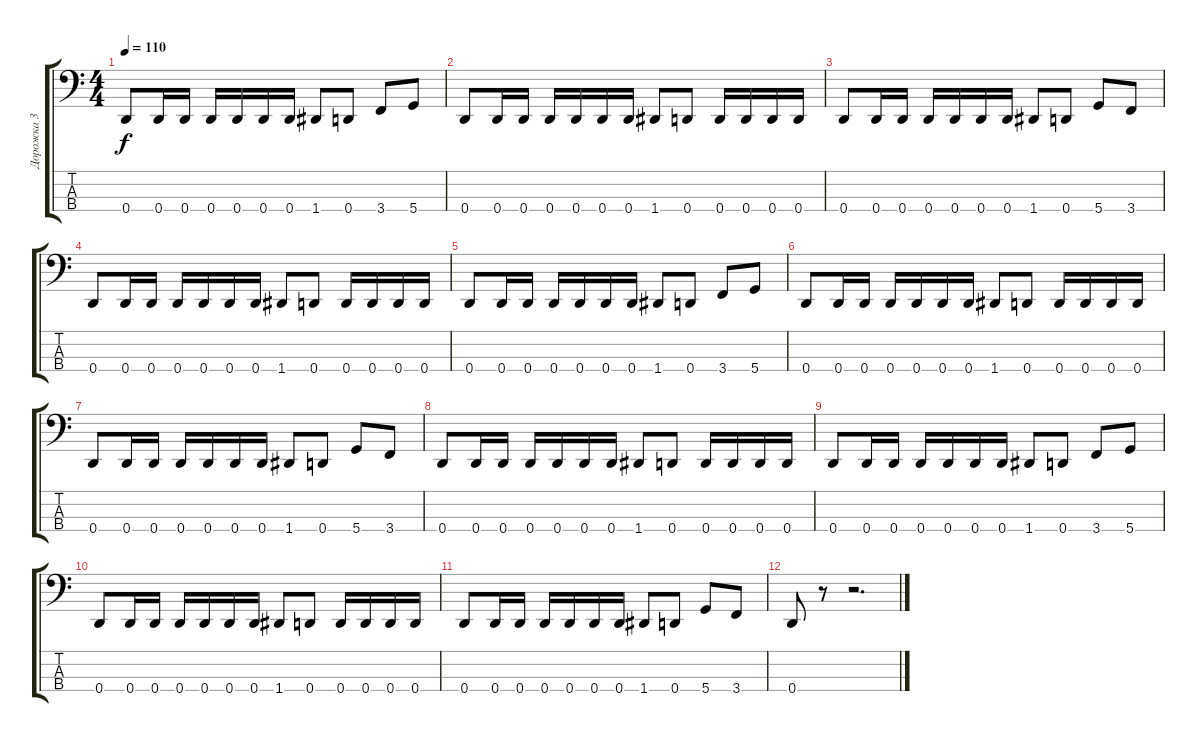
\track ("Дорожка 3" "Дорожка 3") {instrument electricbassfinger}
\staff {score tabs}
\tuning (G2 D2 A1 D1) {hide}
\ts (4 4)
\tempo 110
\clef f4
\ks c
0.4.8{dy f} 0.4.16 0.4.16 0.4.16 0.4.16 0.4.16 0.4.16 1.4.8 0.4.8 3.4.8 5.4.8 |
0.4.8 0.4.16 0.4.16 0.4.16 0.4.16 0.4.16 0.4.16 1.4.8 0.4.8 0.4.16 0.4.16 0.4.16 0.4.16 |
0.4.8 0.4.16 0.4.16 0.4.16 0.4.16 0.4.16 0.4.16 1.4.8 0.4.8 5.4.8 3.4.8 |
0.4.8 0.4.16 0.4.16 0.4.16 0.4.16 0.4.16 0.4.16 1.4.8 0.4.8 0.4.16 0.4.16 0.4.16 0.4.16 |
0.4.8 0.4.16 0.4.16 0.4.16 0.4.16 0.4.16 0.4.16 1.4.8 0.4.8 3.4.8 5.4.8 |
0.4.8 0.4.16 0.4.16 0.4.16 0.4.16 0.4.16 0.4.16 1.4.8 0.4.8 0.4.16 0.4.16 0.4.16 0.4.16 |
0.4.8 0.4.16 0.4.16 0.4.16 0.4.16 0.4.16 0.4.16 1.4.8 0.4.8 5.4.8 3.4.8 |
0.4.8 0.4.16 0.4.16 0.4.16 0.4.16 0.4.16 0.4.16 1.4.8 0.4.8 0.4.16 0.4.16 0.4.16 0.4.16 |
0.4.8 0.4.16 0.4.16 0.4.16 0.4.16 0.4.16 0.4.16 1.4.8 0.4.8 3.4.8 5.4.8 |
0.4.8 0.4.16 0.4.16 0.4.16 0.4.16 0.4.16 0.4.16 1.4.8 0.4.8 0.4.16 0.4.16 0.4.16 0.4.16 |
0.4.8 0.4.16 0.4.16 0.4.16 0.4.16 0.4.16 0.4.16 1.4.8 0.4.8 5.4.8 3.4.8 |
0.4.8 r.8 r.2{d}
